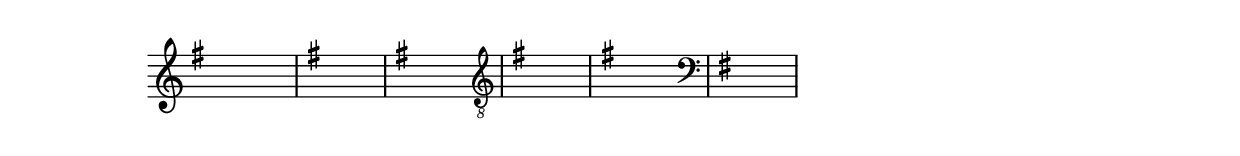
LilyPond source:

%% -*- coding: utf-8 -*-
\version "2.12.3"

\relative c'' {
  \override Staff.TimeSignature #'transparent = ##t
  \override Score.BarNumber #'transparent = ##t
  %% \override Score.RehearsalMark #'font-size = #-2
  %% \set Score.markFormatter = #format-mark-numbers


  %% CAVAQUINHO - BANJO
  \tag #'cv {
    \key e \minor
    s1
  }

  %% BANDOLIM
  \tag #'bd {
    \key e \minor
    s
  }

  %% VIOLA
  \tag #'va {
    \key e \minor
    s
  }

  %% VIOLÃO TENOR
  \tag #'vt {
    \clef "G_8"
    \key e \minor
    s
  }

  %% VIOLÃO
  \tag #'vi {
    \clef "G_8"
    \key e \minor
    s
  }

  %% BAIXO - BAIXOLÃO
  \tag #'bx {
    \clef bass
    \key e \minor
    s
  }
}
